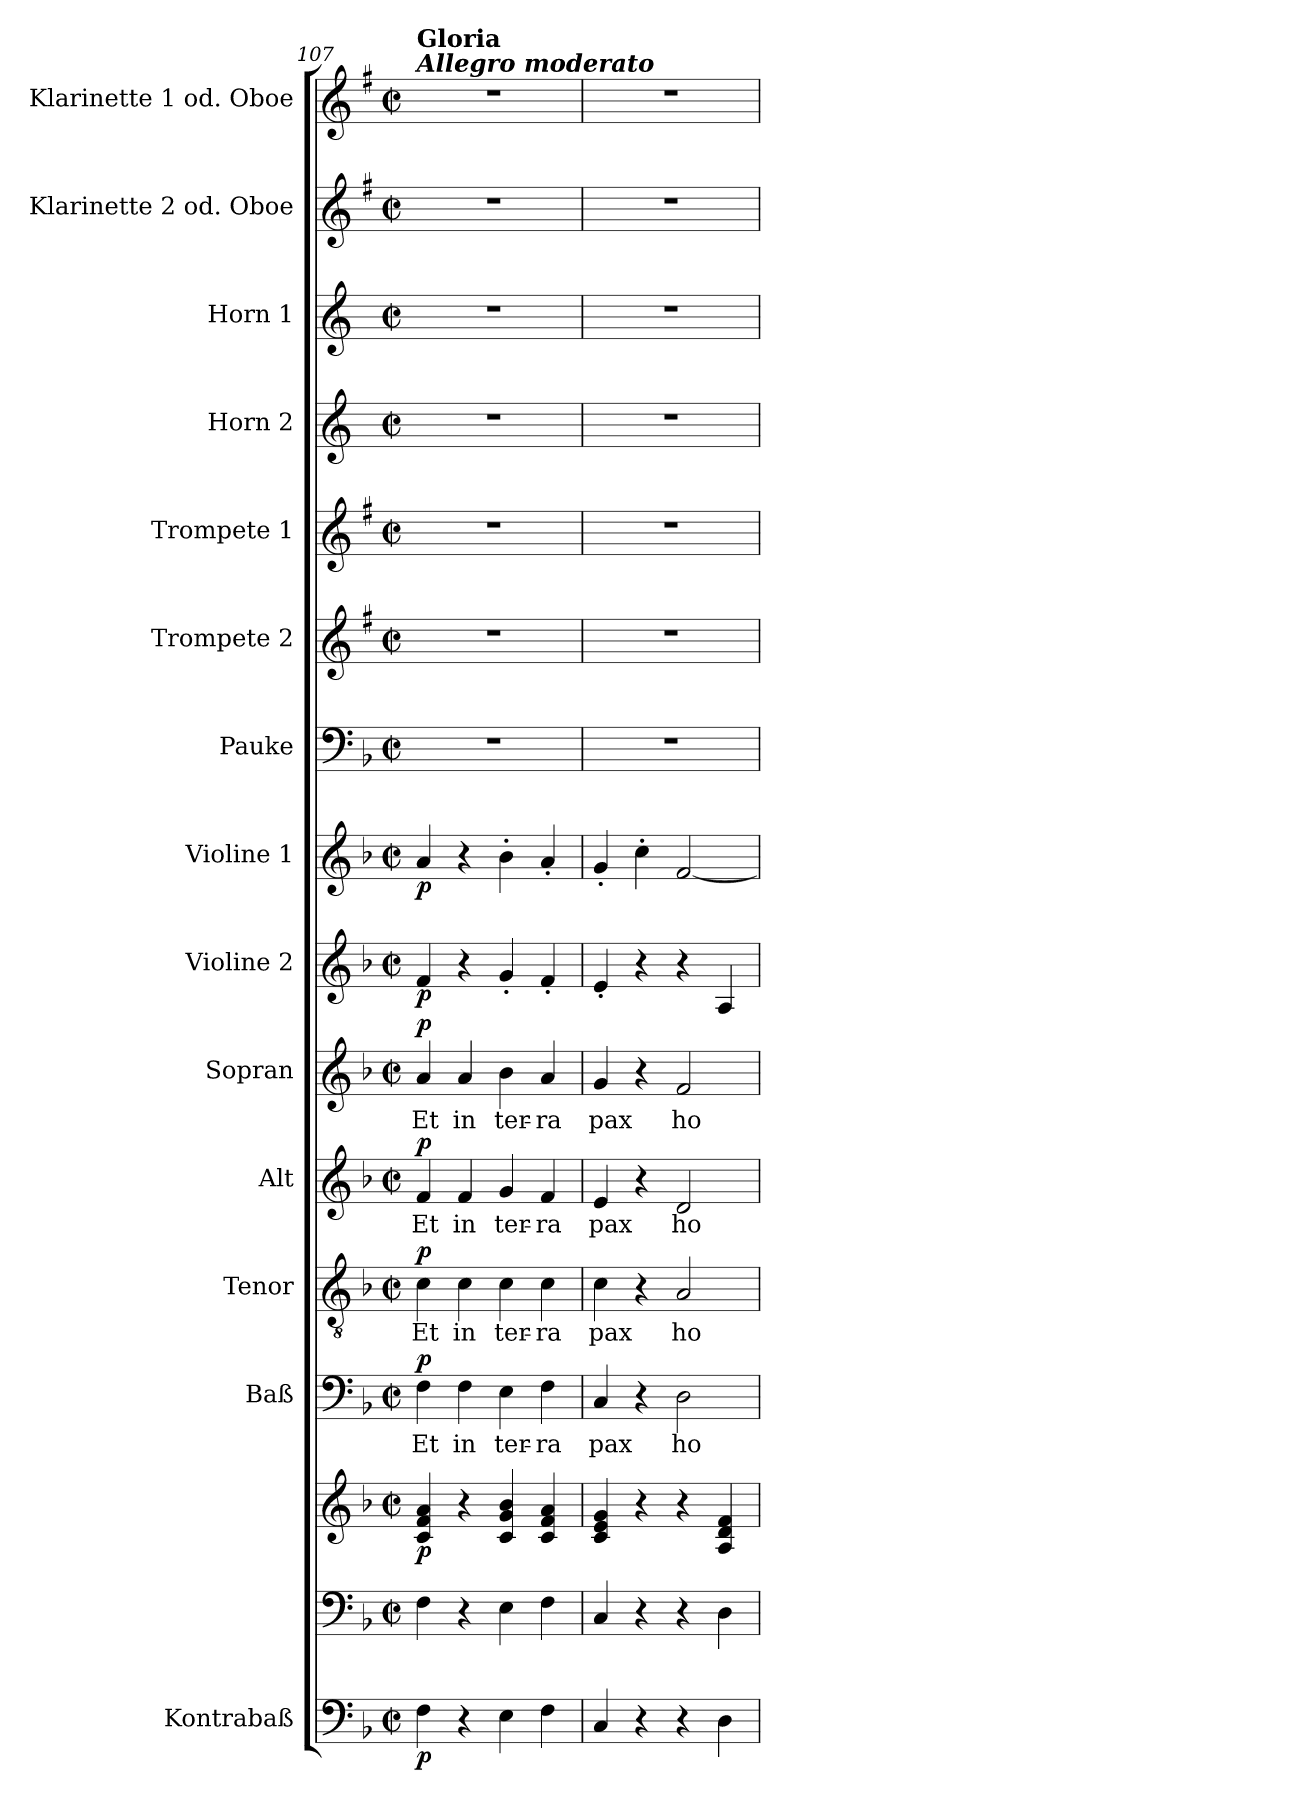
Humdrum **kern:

**kern	**dynam	**kern	**kern	**dynam	**kern	**text	**dynam	**kern	**text	**dynam	**kern	**text	**dynam	**kern	**text	**dynam	**kern	**dynam	**kern	**dynam	**kern	**kern	**kern	**kern	**kern	**kern	**kern
*part15	*part15	*part14	*part14	*part14	*part13	*part13	*part13	*part12	*part12	*part12	*part11	*part11	*part11	*part10	*part10	*part10	*part9	*part9	*part8	*part8	*part7	*part6	*part5	*part4	*part3	*part2	*part1
*staff16	*staff16	*staff15	*staff14	*staff14/15	*staff13	*staff13	*staff13	*staff12	*staff12	*staff12	*staff11	*staff11	*staff11	*staff10	*staff10	*staff10	*staff9	*staff9	*staff8	*staff8	*staff7	*staff6	*staff5	*staff4	*staff3	*staff2	*staff1
*I"Kontrabaß	*	*	*	*	*I"Baß	*	*	*I"Tenor	*	*	*I"Alt	*	*	*I"Sopran	*	*	*I"Violine 2	*	*I"Violine 1	*	*I"Pauke	*I"Trompete 2	*I"Trompete 1	*I"Horn 2	*I"Horn 1	*I"Klarinette 2 od. Oboe	*I"Klarinette 1 od. Oboe
*	*	*	*	*	*	*	*	*	*	*	*	*	*	*	*	*	*	*	*	*	*	*I'Tpt	*I'Tpt	*I'Hn	*I'Hn	*	*
!!LO:PB:g=z
*clefF4	*	*clefF4	*clefG2	*	*clefF4	*	*	*clefGv2	*	*	*clefG2	*	*	*clefG2	*	*	*clefG2	*	*clefG2	*	*clefF4	*clefG2	*clefG2	*clefG2	*clefG2	*clefG2	*clefG2
*ITrd7c12	*	*	*	*	*	*	*	*	*	*	*	*	*	*	*	*	*	*	*	*	*	*ITrd1c2	*ITrd1c2	*ITrd4c7	*ITrd4c7	*ITrd1c2	*ITrd1c2
*k[b-]	*	*k[b-]	*k[b-]	*	*k[b-]	*	*	*k[b-]	*	*	*k[b-]	*	*	*k[b-]	*	*	*k[b-]	*	*k[b-]	*	*k[b-]	*k[b-]	*k[b-]	*k[b-]	*k[b-]	*k[b-]	*k[b-]
*F:	*	*F:	*F:	*	*F:	*	*	*F:	*	*	*F:	*	*	*F:	*	*	*F:	*	*F:	*	*F:	*F:	*F:	*F:	*F:	*F:	*F:
*M2/2	*	*M2/2	*M2/2	*	*M2/2	*	*	*M2/2	*	*	*M2/2	*	*	*M2/2	*	*	*M2/2	*	*M2/2	*	*M2/2	*M2/2	*M2/2	*M2/2	*M2/2	*M2/2	*M2/2
*met(c|)	*	*met(c|)	*met(c|)	*	*met(c|)	*	*	*met(c|)	*	*	*met(c|)	*	*	*met(c|)	*	*	*met(c|)	*	*met(c|)	*	*met(c|)	*met(c|)	*met(c|)	*met(c|)	*met(c|)	*met(c|)	*met(c|)
=107	=107	=107	=107	=107	=107	=107	=107	=107	=107	=107	=107	=107	=107	=107	=107	=107	=107	=107	=107	=107	=107	=107	=107	=107	=107	=107	=107
!	!	!	!	!	!	!	!	!	!	!	!	!	!	!	!	!	!	!	!	!	!	!	!	!	!	!	!LO:TX:a:Bi:t=Allegro moderato
!	!	!	!	!	!	!	!	!	!	!	!	!	!	!	!	!	!	!	!	!	!	!	!	!	!	!	!LO:TX:a:B:t=Gloria
!	!LO:DY:b	!	!	!LO:DY:b	!	!LO:LY:b	!LO:DY:a	!	!LO:LY:b	!LO:DY:a	!	!LO:LY:b	!LO:DY:a	!	!LO:LY:b	!LO:DY:a	!	!LO:DY:b	!	!LO:DY:b	!	!	!	!	!	!	!
4FF\	p	4F\	4c/ 4f/ 4a/	p	4F\	Et	p	4c\	Et	p	4f/	Et	p	4a/	Et	p	4f/	p	4a/	p	1r	1r	1r	1r	1r	1r	1r
!	!	!	!	!	!	!LO:LY:b	!	!	!LO:LY:b	!	!	!LO:LY:b	!	!	!LO:LY:b	!	!	!	!	!	!	!	!	!	!	!	!
4r	.	4r	4r	.	4F\	in	.	4c\	in	.	4f/	in	.	4a/	in	.	4r	.	4r	.	.	.	.	.	.	.	.
!	!	!	!	!	!	!LO:LY:b	!	!	!LO:LY:b	!	!	!LO:LY:b	!	!	!LO:LY:b	!	!	!	!	!	!	!	!	!	!	!	!
4EE\	.	4E\	4c/ 4g/ 4b-/	.	4E\	ter-	.	4c\	ter-	.	4g/	ter-	.	4b-\	ter-	.	4g'</	.	4b-'>\	.	.	.	.	.	.	.	.
!	!	!	!	!	!	!LO:LY:b	!	!	!LO:LY:b	!	!	!LO:LY:b	!	!	!LO:LY:b	!	!	!	!	!	!	!	!	!	!	!	!
4FF\	.	4F\	4c/ 4f/ 4a/	.	4F\	-ra	.	4c\	-ra	.	4f/	-ra	.	4a/	-ra	.	4f'</	.	4a'</	.	.	.	.	.	.	.	.
=108	=108	=108	=108	=108	=108	=108	=108	=108	=108	=108	=108	=108	=108	=108	=108	=108	=108	=108	=108	=108	=108	=108	=108	=108	=108	=108	=108
!	!	!	!	!	!	!LO:LY:b	!	!	!LO:LY:b	!	!	!LO:LY:b	!	!	!LO:LY:b	!	!	!	!	!	!	!	!	!	!	!	!
4CC/	.	4C/	4c/ 4e/ 4g/	.	4C/	pax	.	4c\	pax	.	4e/	pax	.	4g/	pax	.	4e'</	.	4g'</	.	1r	1r	1r	1r	1r	1r	1r
4r	.	4r	4r	.	4r	.	.	4r	.	.	4r	.	.	4r	.	.	4r	.	4cc'>\	.	.	.	.	.	.	.	.
!	!	!	!	!	!	!LO:LY:b	!	!	!LO:LY:b	!	!	!LO:LY:b	!	!	!LO:LY:b	!	!	!	!	!	!	!	!	!	!	!	!
4r	.	4r	4r	.	2D\	ho-	.	2A/	ho-	.	2d/	ho-	.	2f/	ho-	.	4r	.	[2f/	.	.	.	.	.	.	.	.
4DD\	.	4D\	4A/ 4d/ 4f/	.	.	.	.	.	.	.	.	.	.	.	.	.	4A/	.	.	.	.	.	.	.	.	.	.
=	=	=	=	=	=	=	=	=	=	=	=	=	=	=	=	=	=	=	=	=	=	=	=	=	=	=	=
*-	*-	*-	*-	*-	*-	*-	*-	*-	*-	*-	*-	*-	*-	*-	*-	*-	*-	*-	*-	*-	*-	*-	*-	*-	*-	*-	*-
